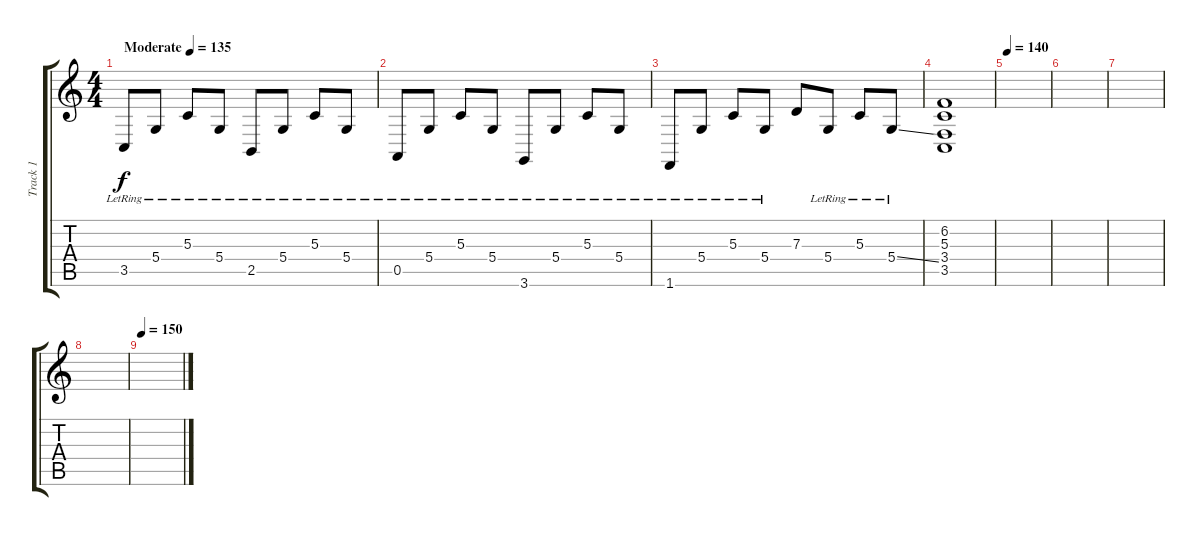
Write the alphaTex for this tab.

\track ("Track 1" "Track 1") {instrument brightacousticpiano}
\staff {score tabs}
\tuning (E4 B3 G3 D3 A2 E2) {hide}
\ts (4 4)
\tempo (135 "Moderate")
\clef g2
\ks c
3.5{lr}.8{dy f instrument brightacousticpiano} 5.4{lr}.8 5.3{lr}.8 5.4{lr}.8 2.5{lr}.8 5.4{lr}.8 5.3{lr}.8 5.4{lr}.8 |
0.5{lr}.8 5.4{lr}.8 5.3{lr}.8 5.4{lr}.8 3.6{lr}.8 5.4{lr}.8 5.3{lr}.8 5.4{lr}.8 |
1.6{lr}.8 5.4{lr}.8 5.3{lr}.8 5.4{lr}.8 7.3.8 5.4{lr}.8 5.3{lr}.8 5.4{ss lr}.8 |
(6.2 5.3 3.4 3.5).1 |
\tempo 140
|
|
|
|
\tempo 150
